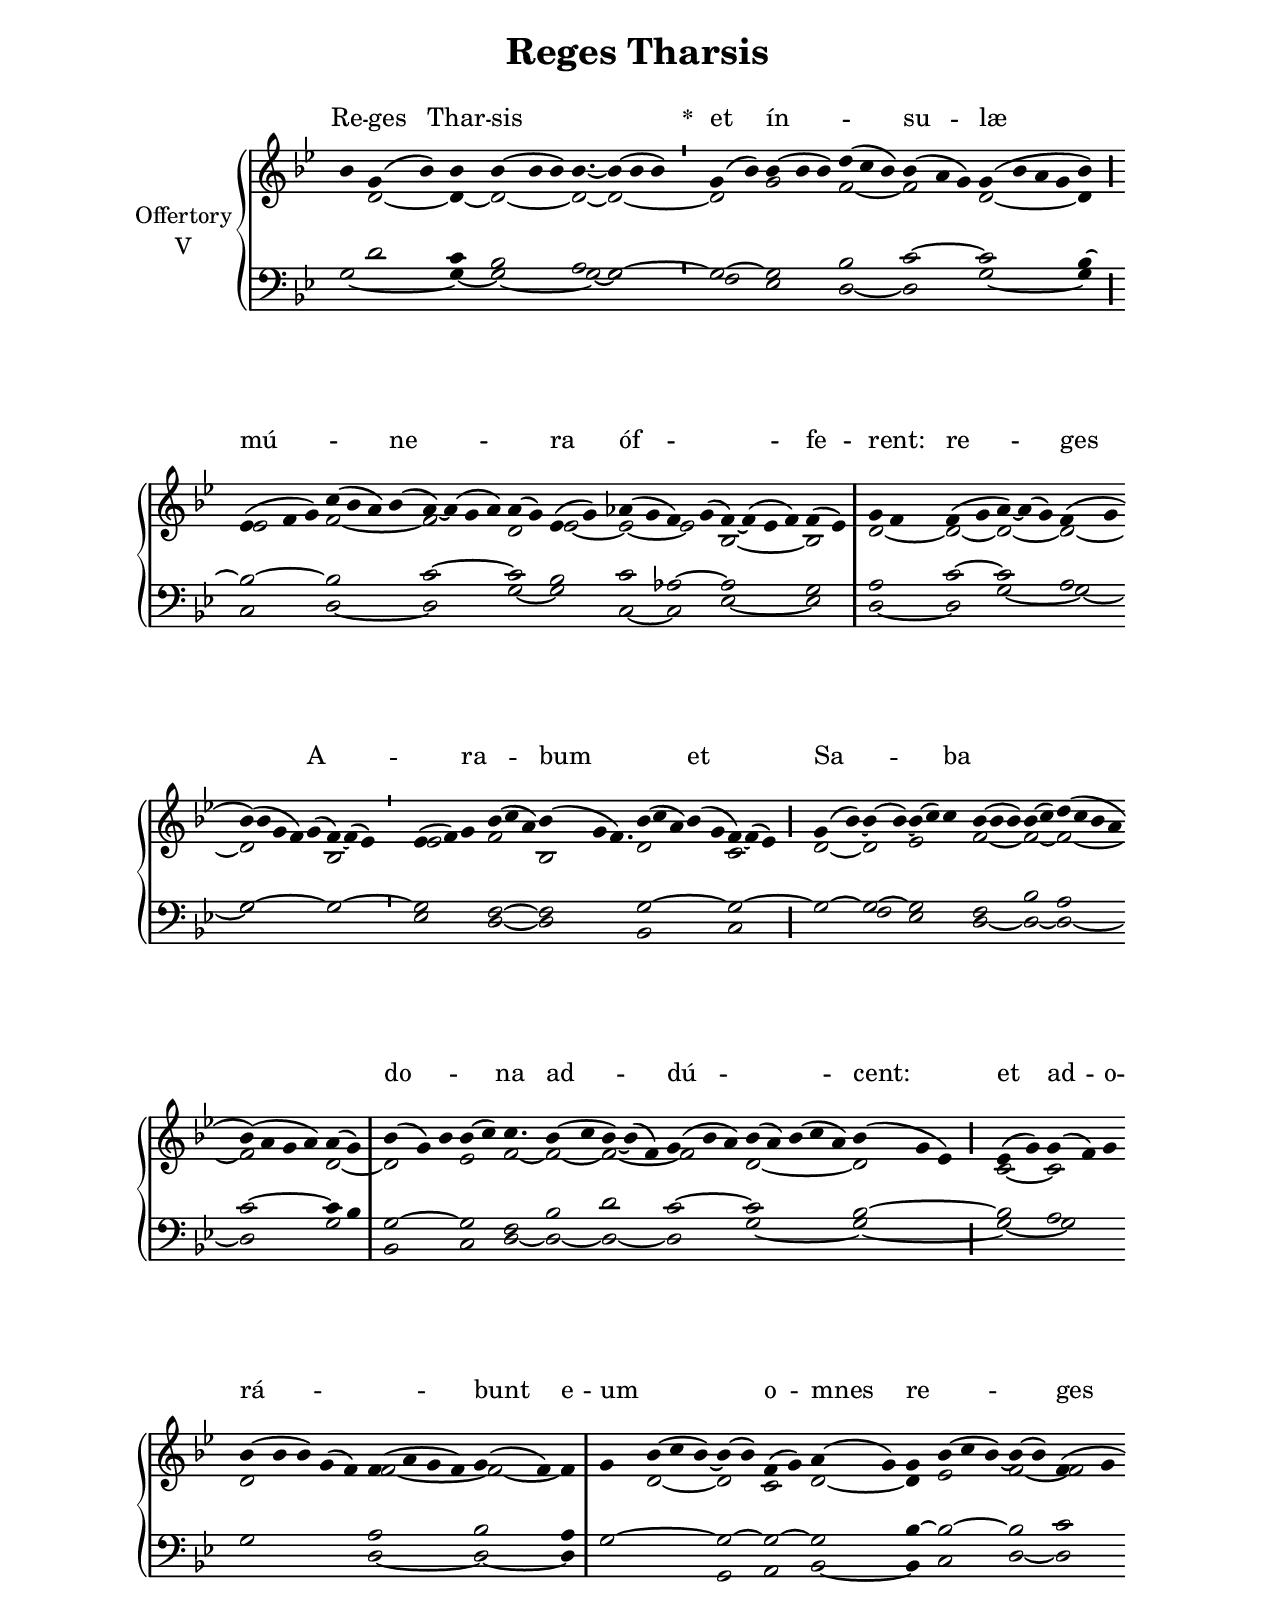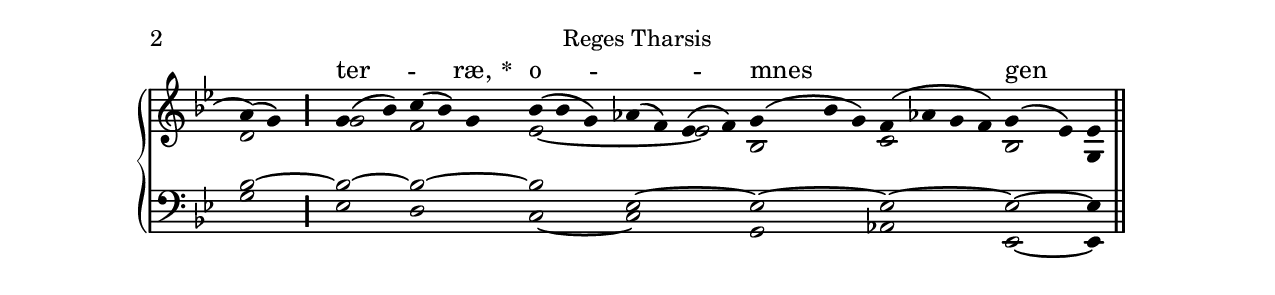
\version "2.18"
\include "gregorian.ly"
\include "noh2.ily"


%Page reference: page i.102
%(volume.page)

global = {
 \key ees \lydian
 \cadenzaOn 
}

\header {
  title = \markup \center-column {"Reges Tharsis" \vspace #1 }
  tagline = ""
  composer = ""
}

\paper {
 #(include-special-characters)
  oddHeaderMarkup = \markup \fill-line {
    \line {}
    \center-column {
      \on-the-fly #first-page     " "
      \on-the-fly #not-first-page "Reges Tharsis"
    }
    \line { \on-the-fly #print-page-number-check-first \fromproperty #'page:page-number-string }
  }
  evenHeaderMarkup = \markup \fill-line {
    \line { \on-the-fly #print-page-number-check-first \fromproperty #'page:page-number-string }
    \center-column { "Reges Tharsis" }
    \line {}
  }
}

chantText = \lyricmode {
Re -- ges Thar -- sis _ 
\set stanza = " * " et ín -- _ su -- læ 
mú -- _ ne -- _ ra óf -- _ fe -- _ rent: 
re -- ges A -- _ ra -- _ bum _ et Sa -- ba _ _ _ _ 
do -- _ _ na ad -- dú -- _ _ cent: 
et ad -- o -- rá -- _ _ bunt e -- um _ 
o -- mnes re -- _ ges ter -- _ ræ, 
\set stanza = " * " 
o -- _ _ mnes _ gen -- _ _ tes _ 
sér -- _ vi -- _ _ ent _ e -- _ i. }

chantMusic = {
\tieDown   bes'4 g'4 ( bes'4) bes'4 bes'4 ( bes'4 bes'4) bes'4. ~ bes'4 ( bes'4 bes'4) \divisioMinima
 g'4 ( bes'4) bes'4 ( bes'4 bes'4) d''4 ( c''4 bes'4) bes'4 ( a'4 g'4) g'4 ( bes'4 a'4 g'4 bes'4) \divisioMaior \forceBreak

 ees'4 ( f'4 g'4) c''4 ( bes'4 a'4) bes'4 ( a'4) ~ a'4 ( g'4 a'4) a'4 ( g'4)  ees'4 ( g'4) aes'4 ( g'4 f'4) g'4 ( f'4) ~ f'4 ( ees'4 f'4) f'4 ( ees'4) \divisioMaxima
 g'4 f'4 f'4 ( g'4 a'4) ~ a'4 ( g'4) f'4 ( g'4 \forceBreak
) bes'4 ( bes'4 g'4 f'4) g'4 ( f'4) ~ f'4 ( ees'4) \divisioMinima
 ees'4 ( f'4) g'4 bes'4 ( c''4 a'4) bes'4 ( g'4 f'4.) bes'4 ( c''4 a'4) bes'4 ( g'4 f'4) ~ f'4 ( ees'4) \divisioMaior
 g'4 ( bes'4) ~ bes'4 ( bes'4) ~ bes'4 ( c''4) c''4 bes'4 ( bes'4 bes'4) bes'4 ( c''4) d''4 ( c''4 bes'4 a'4 \forceBreak
) bes'4 ( a'4 g'4 a'4) a'4 ( g'4) \divisioMaxima
 bes'4 ( g'4) bes'4 bes'4 ( c''4) c''4. bes'4 ( c''4 bes'4) ~ bes'4 ( f'4) g'4 ( bes'4 a'4) bes'4 ( a'4) bes'4 ( c''4 a'4) bes'4 ( g'4 ees'4) \divisioMaior
 ees'4 ( g'4) g'4 ( f'4) g'4 \forceBreak
 bes'4 ( bes'4 bes'4) g'4 ( f'4) f'4 ( a'4 g'4 f'4) g'4 ( f'4) f'4 \divisioMaxima
 g'4 bes'4 ( c''4 bes'4) ~ bes'4 ( bes'4) f'4 ( g'4) a'4 ( g'4) g'4 bes'4 ( c''4 bes'4) ~ bes'4 ( bes'4) f'4 ( g'4 \forceBreak
) a'4 ( g'4) \divisioMaior
 g'4 ( bes'4) c''4 ( bes'4)  g'4 bes'4 ( bes'4 g'4) aes'4 ( f'4) ees'4 ( f'4) g'4 ( bes'4 g'4)  f'4 ( aes'4 g'4 f'4) g'4 ( ees'4) ees'4 \finalis

}

altoMusic = {
r4 d'2 ~ d'4 ~ d'2*3/2 ~ d'2*3/4 ~ d'2*3/2 ~ \divisioMinima
d'2 g'2*3/2 f'2*3/2 ~ f'2*3/2 d'2*4/2 ~ d'4 \divisioMaior
ees'2*3/2 f'2*4/2 ~ f'2*4/2 d'2 ees'2 ~ ees'2 ~ ees'2 bes2*4/2 ~ bes2 \divisioMaxima
d'2 ~ d'2 ~ d'2*3/2 ~ d'2 ~ d'2*5/2 bes2*3/2 \divisioMinima
ees'2*3/2 f'2*3/2 bes2*7/4 d'2*5/2 c'2*3/2 \divisioMaior
d'2 ~ d'2 ees'2*3/2 f'2*3/2 ~ f'2 ~ f'2*4/2 ~ f'2*4/2 d'2 ~ \divisioMaxima
d'2*3/2 ees'2 f'2*3/4 ~ f'2 ~ f'2*3/2 ~ f'2*3/2 d'2*5/2 ~ d'2*3/2 \divisioMaior
c'2 ~ c'2*3/2 d'2*5/2 f'2*4/2 ~ f'2 ~ f'4 \divisioMaxima
r4 d'2*3/2 ~ d'2 c'2 d'2 ~ d'4 ees'2*3/2 f'2 ~ f'2 d'2 \divisioMaior
g'2 f'2*3/2 ees'2*5/2 ~ ees'2 bes2*3/2 c'2*4/2 bes2 g4 \finalis
}

tenorMusic = {
r4 d'2 c'4 bes2*3/2 a2*3/4 g2*3/2 ~ \divisioMinima
g2 ~ g2*3/2 bes2*3/2 c'2*3/2 ~ c'2*4/2 bes4 ~ \divisioMaior
bes2*3/2 ~ bes2*4/2 c'2*4/2 ~ c'2 bes2 c'2 aes2 ~ aes2*4/2 g2 \divisioMaxima
a2 c'2 ~ c'2*3/2 a2 g2*5/2 ~ g2*3/2 ~ \divisioMinima
g2*3/2 f2*3/2 ~ f2*7/4 g2*5/2 ~ g2*3/2 ~ \divisioMaior
g2 ~ g2 ~ g2*3/2 f2*3/2 bes2 a2*4/2 c'2*4/2 ~ c'4 bes4 \divisioMaxima
g2*3/2 ~ g2 f2*3/4 bes2 d'2*3/2 c'2*3/2 ~ c'2*5/2 bes2*3/2 ~ \divisioMaior
bes2 a2*3/2 g2*5/2 a2*4/2 bes2 a4 \divisioMaxima
g2*4/2 ~ g2 ~ g2 ~ g2 bes4 ~ bes2*3/2 ~ bes2 c'2 bes2 ~ \divisioMaior
bes2 ~ bes2*3/2 ~ bes2*3/2 ees2*4/2 ~ ees2*3/2 ~ ees2*4/2 ~ ees2 ~ ees4 \finalis
}

bassMusic = {
g2*3/2 ~ g4 ~ g2*3/2 ~ g2*3/4 ~ g2*3/2 \divisioMinima
f2 ees2*3/2 d2*3/2 ~ d2*3/2 g2*4/2 ~ g4 \divisioMaior
c2*3/2 d2*4/2 ~ d2*4/2 g2 ~ g2 c2 ~ c2 ees2*4/2 ~ ees2 \divisioMaxima
d2 ~ d2 g2*3/2 ~ g2 ~ g2*5/2 r2*3/2 \divisioMinima
ees2*3/2 d2*3/2 ~ d2*7/4 bes,2*5/2 c2*3/2 \divisioMaior
r2 f2 ees2*3/2 d2*3/2 ~ d2 ~ d2*4/2 ~ d2*4/2 g2 \divisioMaxima
bes,2*3/2 c2 d2*3/4 ~ d2 ~ d2*3/2 ~ d2*3/2 g2*5/2 ~ g2*3/2 ~ \divisioMaior
g2 ~ g2*8/2 d2*4/2 ~ d2 ~ d4 \divisioMaxima
r2*4/2 g,2 a,2 bes,2 ~ bes,4 c2*3/2 d2 ~ d2 g2 \divisioMaior
ees2 d2*3/2 c2*3/2 ~ c2*4/2 g,2*3/2 aes,2*4/2 ees,2 ~ ees,4 \finalis
}

voiceLines = {
\voiceLineStyle


}

\score{
  <<
    \new GrandStaff <<
      \set GrandStaff.autoBeaming = ##f
      \set GrandStaff.instrumentName = \markup \center-column {
        "Offertory"
        "V"
      }
      \new Staff = up <<
        \new Voice = "chant" {
          \voiceOne \global \chantMusic
        }
        \new Voice {
          \voiceTwo \global \altoMusic
        }
      >>

      \new Staff = down <<
        \clef bass
        \new Voice {
          \voiceOne \global \tenorMusic
        }
        \new Voice {
          \voiceTwo \global \bassMusic
        }
	\new Voice {
        \voiceThree \global \voiceLines
        }
      >>
    >>
    \new Lyrics \lyricsto chant {
      \chantText
    }
  >>
  \layout{
  }
  \midi{
    \tempo 4 = 125
  }
}
